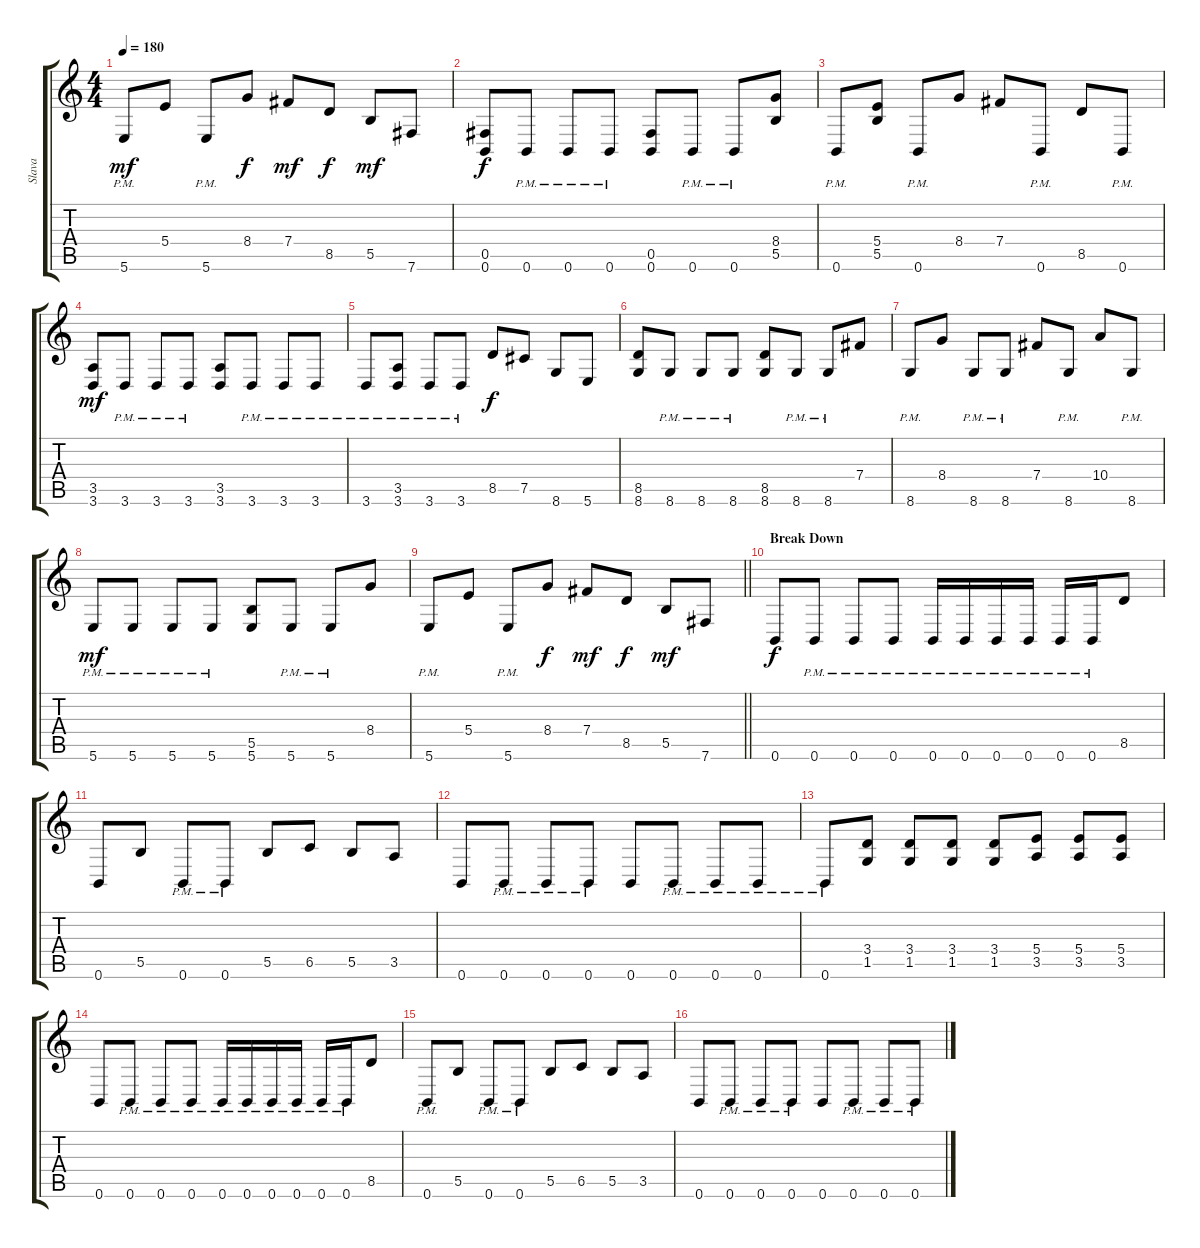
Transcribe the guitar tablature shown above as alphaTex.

\track ("Slava" "Slava") {instrument distortionguitar}
\staff {score tabs}
\tuning (Db4 Ab3 E3 B2 Gb2 B1) {hide}
\ts (4 4)
\tempo 180
\clef g2
\ks c
5.6{pm}.8{dy mf} 5.4.8 5.6{pm}.8 8.4.8{dy f} 7.4.8{dy mf} 8.5.8{dy f} 5.5.8{dy mf} 7.6.8 |
(0.5 0.6).8{dy f} 0.6{pm}.8 0.6{pm}.8 0.6{pm}.8 (0.5 0.6).8 0.6{pm}.8 0.6{pm}.8 (8.4 5.5).8 |
0.6{pm}.8 (5.4 5.5).8 0.6{pm}.8 8.4.8 7.4.8 0.6{pm}.8 8.5.8 0.6{pm}.8 |
(3.5 3.6).8{dy mf} 3.6{pm}.8 3.6{pm}.8 3.6{pm}.8 (3.5 3.6).8 3.6{pm}.8 3.6{pm}.8 3.6{pm}.8 |
3.6{pm}.8 (3.5 3.6{pm}).8 3.6{pm}.8 3.6{pm}.8 8.5.8{dy f} 7.5.8 8.6.8 5.6.8 |
(8.5 8.6).8 8.6{pm}.8 8.6{pm}.8 8.6{pm}.8 (8.5 8.6).8 8.6{pm}.8 8.6{pm}.8 7.4.8 |
8.6{pm}.8 8.4.8 8.6{pm}.8 8.6{pm}.8 7.4.8 8.6{pm}.8 10.4.8 8.6{pm}.8 |
5.6{pm}.8{dy mf} 5.6{pm}.8 5.6{pm}.8 5.6{pm}.8 (5.5 5.6).8 5.6{pm}.8 5.6{pm}.8 8.4.8 |
\barLineRight lightlight
5.6{pm}.8 5.4.8 5.6{pm}.8 8.4.8{dy f} 7.4.8{dy mf} 8.5.8{dy f} 5.5.8{dy mf} 7.6.8 |
\section ("" "Break Down")
0.6.8{dy f} 0.6{pm}.8 0.6{pm}.8 0.6{pm}.8 0.6{pm}.16 0.6{pm}.16 0.6{pm}.16 0.6{pm}.16 0.6{pm}.16 0.6{pm}.16 8.5.8 |
0.6.8 5.5.8 0.6{pm}.8 0.6{pm}.8 5.5.8 6.5.8 5.5.8 3.5.8 |
0.6.8 0.6{pm}.8 0.6{pm}.8 0.6{pm}.8 0.6.8 0.6{pm}.8 0.6{pm}.8 0.6{pm}.8 |
0.6{pm}.8 (3.4 1.5).8 (3.4 1.5).8 (3.4 1.5).8 (3.4 1.5).8 (5.4 3.5).8 (5.4 3.5).8 (5.4 3.5).8 |
0.6.8 0.6{pm}.8 0.6{pm}.8 0.6{pm}.8 0.6{pm}.16 0.6{pm}.16 0.6{pm}.16 0.6{pm}.16 0.6{pm}.16 0.6{pm}.16 8.5.8 |
0.6{pm}.8 5.5.8 0.6{pm}.8 0.6{pm}.8 5.5.8 6.5.8 5.5.8 3.5.8 |
0.6.8 0.6{pm}.8 0.6{pm}.8 0.6{pm}.8 0.6.8 0.6{pm}.8 0.6{pm}.8 0.6{pm}.8
